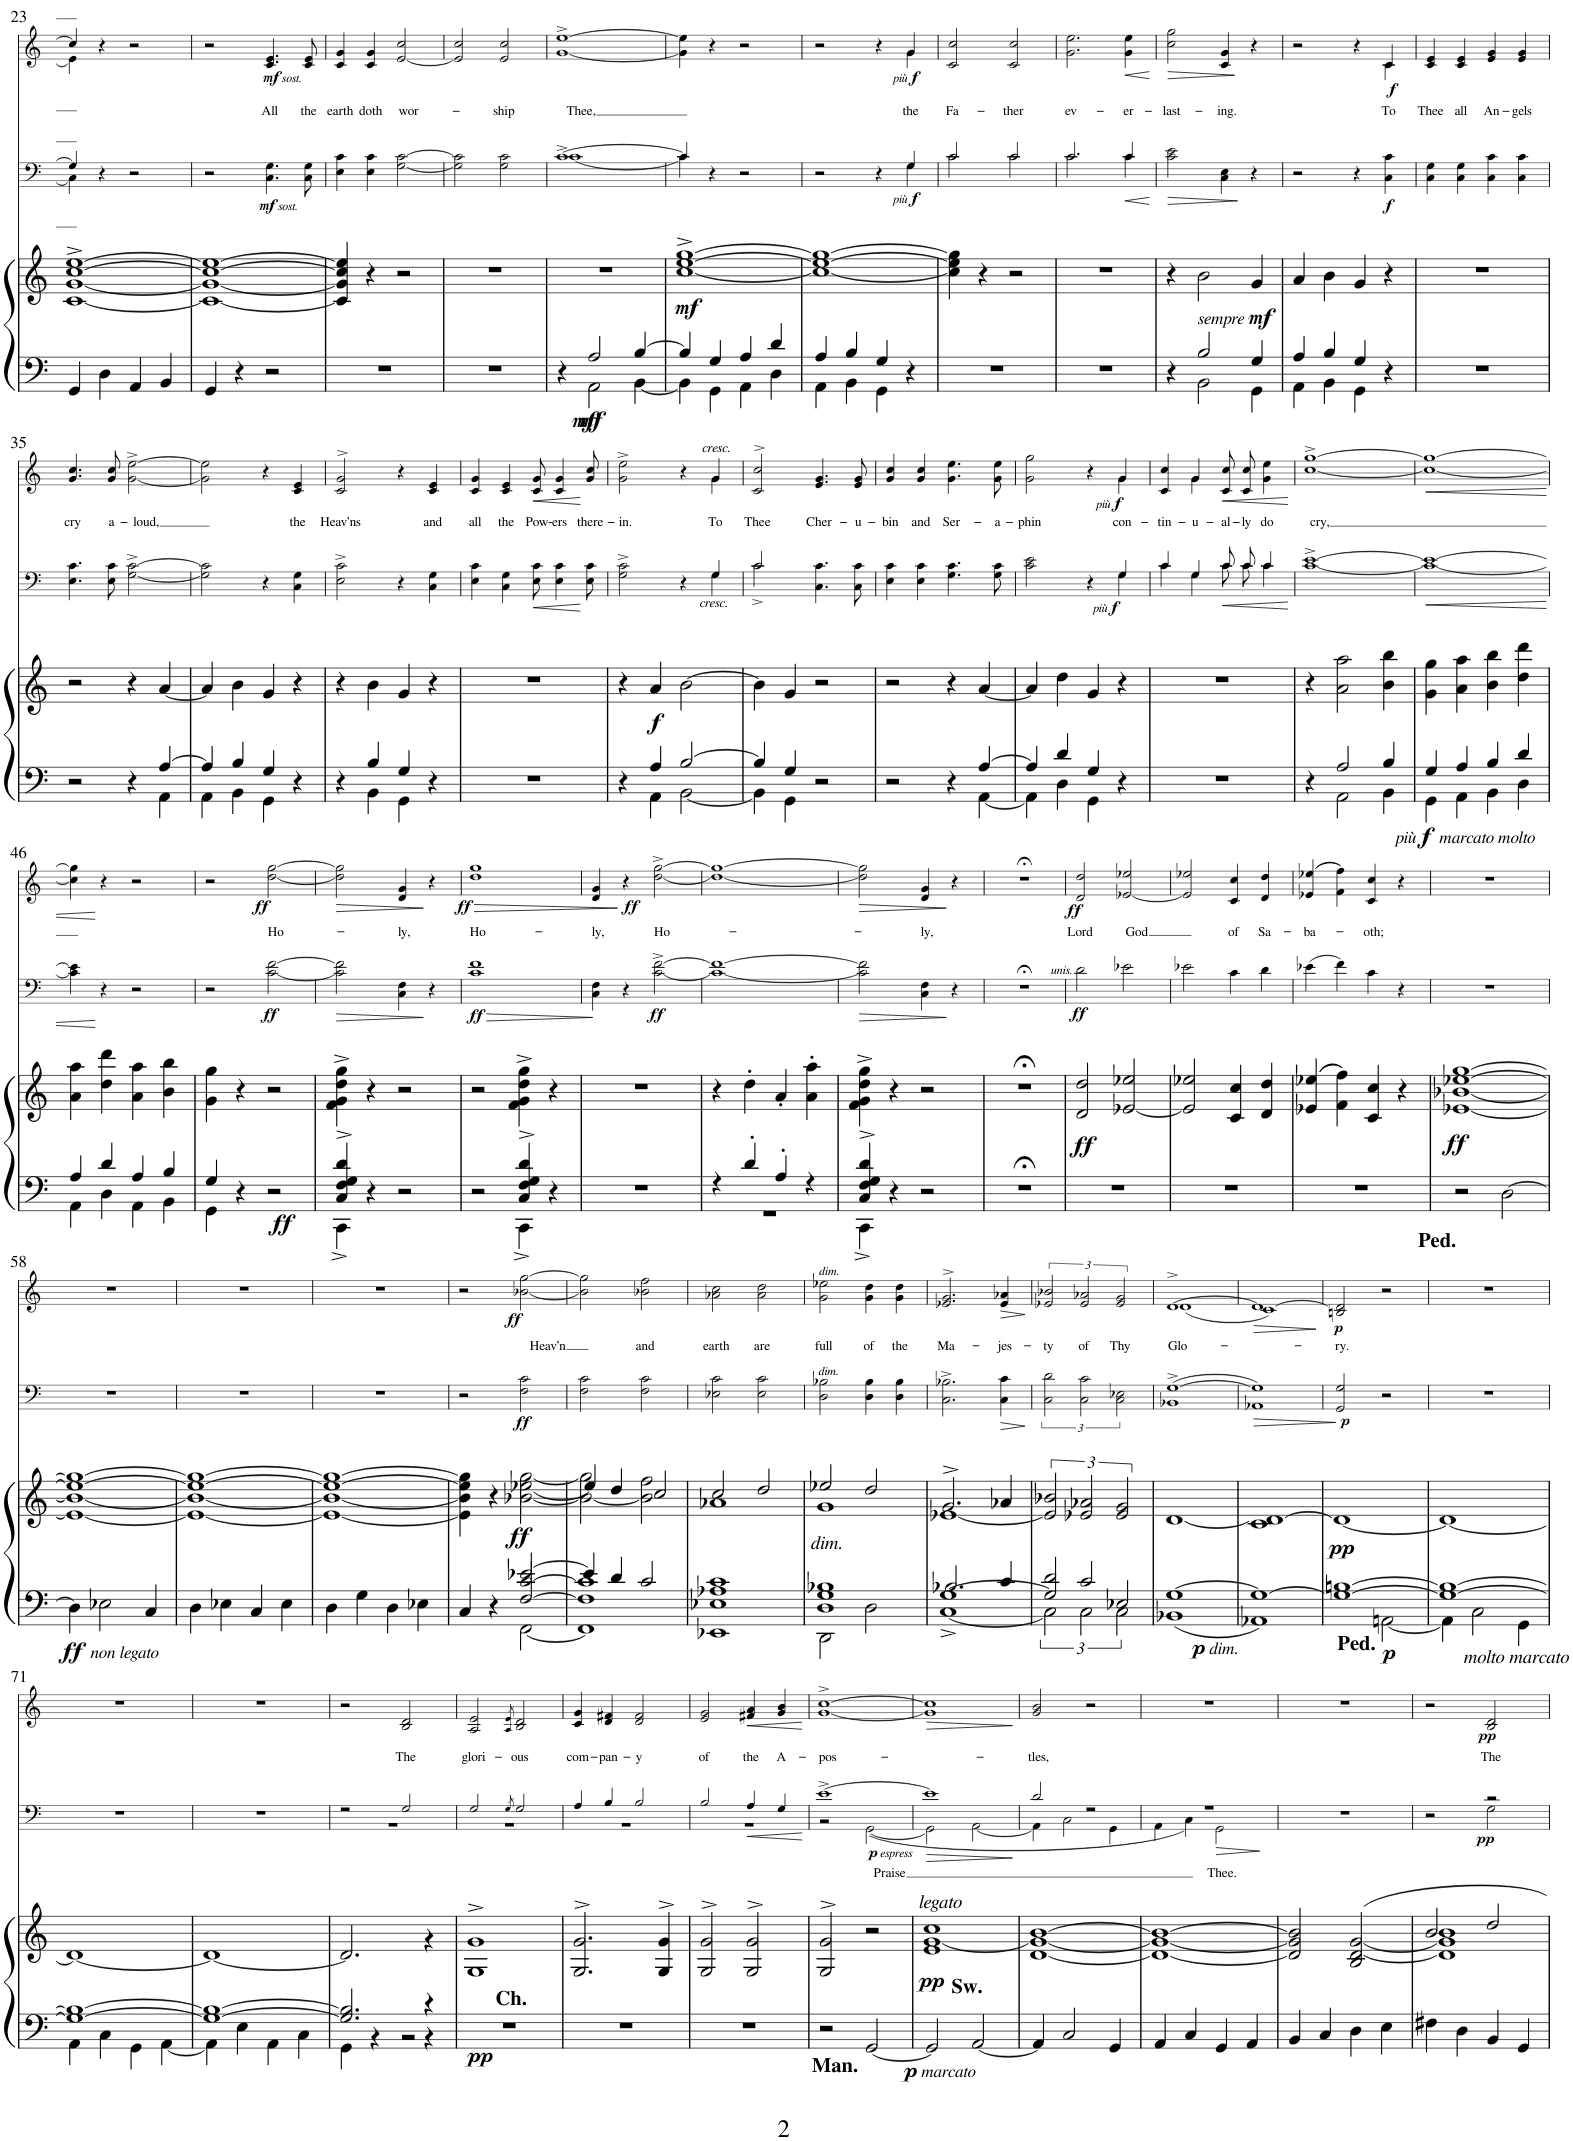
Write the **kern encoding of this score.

**kern	**kern	**dynam	**kern	**text	**dynam	**kern	**text	**dynam
*part3	*part3	*part3	*part2	*part2	*part2	*part1	*part1	*part1
*staff4	*staff3	*staff3/4	*staff2	*staff2	*staff2	*staff1	*staff1	*staff1
*I"Organ	*	*	*I"T. B.	*	*	*I"S. A.	*	*
!!LO:PB:g=z
*clefF4	*clefG2	*	*clefF4	*	*	*clefG2	*	*
*k[]	*k[]	*	*k[]	*	*	*k[]	*	*
*M2/2	*M2/2	*	*M2/2	*	*	*M2/2	*	*
*met(c|)	*met(c|)	*	*met(c|)	*	*	*met(c|)	*	*
=23	=23	=23	=23	=23	=23	=23	=23	=23
*	*	*	*^	*	*	*^	*	*
4GG/	[1c^> [1g^> [1cc^> [1ee^>	.	4G/]	4C\]	.	.	4cc/]	4e\]	.	.
4D\	.	.	4r	4ryy	.	.	4r	4ryy	.	.
4AA/	.	.	2r	2ryy	.	.	2r	2ryy	.	.
4BB/	.	.	.	.	.	.	.	.	.	.
*	*	*	*v	*v	*	*	*	*	*	*
*	*	*	*	*	*	*v	*v	*	*
=24	=24	=24	=24	=24	=24	=24	=24	=24
4GG/	1c_ 1g_ 1cc_ 1ee_	.	2r	.	.	2r	.	.
4r	.	.	.	.	.	.	.	.
!	!	!	!	!	!LO:DY:b	!	!LO:LY:b	!
!	!	!	!	!	!LO:DY:n=1:b	!	!	!LO:DY:b
!	!	!	!	!	!	!	!	!LO:DY:n=1:b
2r	.	.	4.C\ 4.G\	.	mf other-dynamics	4.c/ 4.e/	All	mf other-dynamics
!	!	!	!	!	!	!	!LO:LY:b	!
.	.	.	8C\ 8G\	.	.	8c/ 8e/	the	.
=25	=25	=25	=25	=25	=25	=25	=25	=25
!	!	!	!	!	!	!	!LO:LY:b	!
1r	4c/] 4g/] 4cc/] 4ee/]	.	4E\ 4c\	.	.	4c/ 4g/	earth	.
!	!	!	!	!	!	!	!LO:LY:b	!
.	4r	.	4E\ 4c\	.	.	4c/ 4g/	doth	.
!	!	!	!	!	!	!	!LO:LY:b	!
.	2r	.	[2G\ [2c\	.	.	[2e/ 2cc/	wor-	.
=26	=26	=26	=26	=26	=26	=26	=26	=26
1r	1r	.	2G\] 2c\]	.	.	2e/] 2cc/	.	.
!	!	!	!	!	!	!	!LO:LY:b	!
.	.	.	2G\ 2c\	.	.	2e/ 2cc/	-ship	.
=27	=27	=27	=27	=27	=27	=27	=27	=27
*^	*	*	*^	*	*	*	*	*
!	!	!	!	!	!	!	!	!	!LO:LY:b	!
4r	4ryy	1r	.	[1c^	[1c	.	.	[1g^ [1ee^	Thee,	.
!	!	!	!LO:DY:b=2	!	!	!	!	!	!	!
!	!	!	!LO:DY:n=1:b=2	!	!	!	!	!	!	!
2A/	2AA\	.	mf mf	.	.	.	.	.	.	.
[4B/	[4BB\	.	.	.	.	.	.	.	.	.
=28	=28	=28	=28	=28	=28	=28	=28	=28	=28	=28
!	!	!	!LO:DY:b	!	!	!	!	!	!	!
4B/]	4BB\]	[1cc^ [1ee^ [1gg^	mf	4c/]	4c\]	.	.	4g\] 4ee\]	.	.
4G/	4GG\	.	.	4r	4ryy	.	.	4r	.	.
4A/	4AA\	.	.	2r	2ryy	.	.	2r	.	.
4d/	4D\	.	.	.	.	.	.	.	.	.
=29	=29	=29	=29	=29	=29	=29	=29	=29	=29	=29
*	*	*	*	*	*	*	*	*^	*	*
4A/	4AA\	1cc_ 1ee_ 1gg_	.	2r	2ryy	.	.	2r	2ryy	.	.
4B/	4BB\	.	.	.	.	.	.	.	.	.	.
4G/	4GG\	.	.	4r	4ryy	.	.	4r	4ryy	.	.
!	!	!	!	!	!	!	!LO:DY:b	!	!	!LO:LY:b	!
!	!	!	!	!	!	!	!LO:DY:n=1:b	!	!	!	!LO:DY:b
!	!	!	!	!	!	!	!	!	!	!	!LO:DY:n=1:b
4r	4ryy	.	.	4G/	4G\	.	other-dynamics f	4g/	4g\	the	other-dynamics f
=30	=30	=30	=30	=30	=30	=30	=30	=30	=30	=30	=30
!	!	!	!	!	!	!	!	!	!	!LO:LY:b	!
*v	*v	*	*	*	*	*	*	*v	*v	*	*
1r	4cc\] 4ee\] 4gg\]	.	2c/	2c\	.	.	2c/ 2cc/	Fa-	.
.	4r	.	.	.	.	.	.	.	.
!	!	!	!	!	!	!	!	!LO:LY:b	!
.	2r	.	2c/	2c\	.	.	2c/ 2cc/	-ther	.
=31	=31	=31	=31	=31	=31	=31	=31	=31	=31
!	!	!	!	!	!	!	!	!LO:LY:b	!
1r	1r	.	2.c/	2.c\	.	.	2.g\ 2.ee\	ev-	.
!	!	!	!	!	!	!LO:HP:b	!	!LO:LY:b	!LO:HP:b
.	.	.	4c/	4c\	.	<	4g\ 4ee\	-er-	<
*	*	*	*v	*v	*	*	*	*	*
.	.	.	.	.	.	.	.	[
=32	=32	=32	=32	=32	=32	=32	=32	=32
*^	*	*	*	*	*	*	*	*
!	!	!	!	!	!	!LO:HP:b	!	!LO:LY:b	!LO:HP:b
4r	4ryy	4r	.	2c\ 2e\	.	>	2cc\ 2gg\	-last-	>
2B/	2BB\	2b\	.	.	.	.	.	.	.
!	!	!	!	!	!	!	!	!LO:LY:b	!
.	.	.	.	4C\ 4E\	.	.	4c/ 4g/	-ing.	.
!	!	!	!LO:DY:b	!	!	!	!	!	!
!	!	!	!LO:DY:n=1:b	!	!	!	!	!	!
4G/	4GG\	4g/	other-dynamics mf	4r	.	.	4r	.	]
*v	*v	*	*	*	*	*	*	*	*
.	.	.	.	.	[	.	.	.
=33	=33	=33	=33	=33	=33	=33	=33	=33
*^	*	*	*	*	*	*^	*	*
4A/	4AA\	4a/	.	2r	.	.	2r	2ryy	.	.
4B/	4BB\	4b\	.	.	.	.	.	.	.	.
4G/	4GG\	4g/	.	4r	.	.	4r	4ryy	.	.
!	!	!	!	!	!	!LO:DY:b	!	!	!LO:LY:b	!LO:DY:b
4r	4ryy	4r	.	4C\ 4c\	.	f	4c/	4c\	To	f
=34	=34	=34	=34	=34	=34	=34	=34	=34	=34	=34
!	!	!	!	!	!	!	!	!	!LO:LY:b	!
*v	*v	*	*	*	*	*	*v	*v	*	*
1r	1r	.	4C\ 4G\	.	.	4c/ 4e/	Thee	.
!	!	!	!	!	!	!	!LO:LY:b	!
.	.	.	4C\ 4G\	.	.	4c/ 4e/	all	.
!	!	!	!	!	!	!	!LO:LY:b	!
.	.	.	4C\ 4c\	.	.	4e/ 4g/	An-	.
!	!	!	!	!	!	!	!LO:LY:b	!
.	.	.	4C\ 4c\	.	.	4e/ 4g/	-gels	.
!!LO:LB:g=z
=35	=35	=35	=35	=35	=35	=35	=35	=35
*^	*	*	*	*	*	*	*	*
!	!	!	!	!	!	!	!	!LO:LY:b	!
2r	2ryy	2r	.	4.E\ 4.c\	.	.	4.g/ 4.cc/	cry	.
!	!	!	!	!	!	!	!	!LO:LY:b	!
.	.	.	.	8E\ 8c\	.	.	8g/ 8cc/	a-	.
!	!	!	!	!	!	!	!	!LO:LY:b	!
4r	4ryy	4r	.	[2G\^ [2c\^	.	.	[2g\^ [2ee\^	-loud,	.
[4A/	4AA\	[4a/	.	.	.	.	.	.	.
=36	=36	=36	=36	=36	=36	=36	=36	=36	=36
4A/]	4AA\	4a/]	.	2G\] 2c\]	.	.	2g\] 2ee\]	.	.
4B/	4BB\	4b\	.	.	.	.	.	.	.
4G/	4GG\	4g/	.	4r	.	.	4r	.	.
!	!	!	!	!	!	!	!	!LO:LY:b	!
4r	4ryy	4r	.	4C\ 4G\	.	.	4c/ 4e/	the	.
=37	=37	=37	=37	=37	=37	=37	=37	=37	=37
!	!	!	!	!	!	!	!	!LO:LY:b	!
4r	4ryy	4r	.	2E\^ 2c\^	.	.	2c/^> 2g/^>	Heav’ns	.
4B/	4BB\	4b\	.	.	.	.	.	.	.
4G/	4GG\	4g/	.	4r	.	.	4r	.	.
!	!	!	!	!	!	!	!	!LO:LY:b	!
4r	4ryy	4r	.	4C\ 4G\	.	.	4c/ 4e/	and	.
=38	=38	=38	=38	=38	=38	=38	=38	=38	=38
!	!	!	!	!	!	!	!	!LO:LY:b	!
*v	*v	*	*	*	*	*	*	*	*
1r	1r	.	4E\ 4c\	.	.	4c/ 4g/	all	.
!	!	!	!	!	!	!	!LO:LY:b	!
.	.	.	4C\ 4G\	.	.	4c/ 4e/	the	.
!	!	!	!	!	!LO:HP:b	!	!LO:LY:b	!LO:HP:b
.	.	.	8E\ 8c\	.	<	8c/ 8g/	Pow-	<
!	!	!	!	!	!	!	!LO:LY:b	!
.	.	.	4E\ 4c\	.	.	4c/ 4g/	-ers	.
!	!	!	!	!	!	!	!LO:LY:b	!
.	.	.	8E\ 8c\	.	]	8g/ 8cc/	there-	[
=39	=39	=39	=39	=39	=39	=39	=39	=39
*^	*	*	*^	*	*	*	*	*
!	!	!	!	!	!	!	!	!	!LO:LY:b	!
*	*	*	*	*	*	*	*	*^	*	*
4r	4ryy	4r	.	2G\^> 2c\^>	2ryy	.	.	2g\^> 2ee\^>	2ryy	-in.	.
!	!	!	!LO:DY:b	!	!	!	!	!	!	!	!
4A/	4AA\	4a/	f	.	.	.	.	.	.	.	.
[2B/	[2BB\	[2b\	.	4r	4ryy	.	.	4r	4ryy	.	.
!	!	!	!	!	!	!	!	!LO:TX:a:i:t=cresc.	!	!	!
!	!	!	!	!LO:TX:b:i:t=cresc.	!	!	!	!	!	!	!
!	!	!	!	!	!	!	!	!	!	!LO:LY:b	!
.	.	.	.	4G/	4G\	.	.	4g/	4g\	To	.
=40	=40	=40	=40	=40	=40	=40	=40	=40	=40	=40	=40
!	!	!	!	!	!	!	!	!	!	!LO:LY:b	!
*	*	*	*	*	*	*	*	*v	*v	*	*
4B/]	4BB\]	4b\]	.	2c^</	2c\	.	.	2c/^> 2cc/^>	Thee	.
4G/	4GG\	4g/	.	.	.	.	.	.	.	.
!	!	!	!	!	!	!	!	!	!LO:LY:b	!
2r	2ryy	2r	.	4.C\ 4.c\	2ryy	.	.	4.e/ 4.g/	Cher-	.
!	!	!	!	!	!	!	!	!	!LO:LY:b	!
.	.	.	.	8C\ 8c\	.	.	.	8e/ 8g/	-u-	.
*	*	*	*	*v	*v	*	*	*	*	*
=41	=41	=41	=41	=41	=41	=41	=41	=41	=41
!	!	!	!	!	!	!	!	!LO:LY:b	!
2r	2.ryy	2r	.	4E\ 4c\	.	.	4g/ 4cc/	-bin	.
!	!	!	!	!	!	!	!	!LO:LY:b	!
.	.	.	.	4E\ 4c\	.	.	4g/ 4cc/	and	.
!	!	!	!	!	!	!	!	!LO:LY:b	!
4r	.	4r	.	4.G\ 4.c\	.	.	4.g\ 4.ee\	Ser-	.
[4A/	[4AA\	[4a/	.	.	.	.	.	.	.
!	!	!	!	!	!	!	!	!LO:LY:b	!
.	.	.	.	8G\ 8c\	.	.	8g\ 8ee\	-a-	.
=42	=42	=42	=42	=42	=42	=42	=42	=42	=42
*	*	*	*	*^	*	*	*	*	*
!	!	!	!	!	!	!	!	!	!LO:LY:b	!
*	*	*	*	*	*	*	*	*^	*	*
4A/]	4AA\]	4a/]	.	2c\ 2e\	2ryy	.	.	2g\ 2gg\	2ryy	-phin	.
4d/	4D\	4dd\	.	.	.	.	.	.	.	.	.
4G/	4GG\	4g/	.	4r	4ryy	.	.	4r	4ryy	.	.
!	!	!	!	!	!	!	!LO:DY:b	!	!	!LO:LY:b	!
!	!	!	!	!	!	!	!LO:DY:n=1:b	!	!	!	!LO:DY:b
!	!	!	!	!	!	!	!	!	!	!	!LO:DY:n=1:b
4r	4ryy	4r	.	4G/	4G\	.	other-dynamics f	4g/	4g\	con-	other-dynamics f
=43	=43	=43	=43	=43	=43	=43	=43	=43	=43	=43	=43
!	!	!	!	!	!	!	!	!	!	!LO:LY:b	!
*v	*v	*	*	*	*	*	*	*	*	*	*
1r	1r	.	4c/	4c\	.	.	4c/ 4cc/	4ryy	-tin-	.
!	!	!	!	!	!	!	!	!	!LO:LY:b	!
.	.	.	4G/	4G\	.	.	4g/	4g\	-u-	.
!	!	!	!	!	!	!LO:HP:b	!	!	!LO:LY:b	!LO:HP:b
.	.	.	8c/L	8c\L	.	<	8c/ 8cc/L	2ryy	-al-	<
!	!	!	!	!	!	!	!	!	!LO:LY:b	!
.	.	.	8c/J	8c\J	.	.	8c/ 8cc/J	.	-ly	.
!	!	!	!	!	!	!	!	!	!LO:LY:b	!
.	.	.	4c/	4c\	.	.	4g\ 4ee\	.	do	.
*	*	*	*v	*v	*	*	*	*	*	*
*	*	*	*	*	*	*v	*v	*	*
.	.	.	.	.	[	.	.	[
=44	=44	=44	=44	=44	=44	=44	=44	=44
*^	*	*	*	*	*	*	*	*
!	!	!	!	!	!	!	!	!LO:LY:b	!
4r	4ryy	4r	.	[1c^ [1e^	.	.	[1cc^ [1gg^	cry,	.
2A/	2AA\	2a\ 2aa\	.	.	.	.	.	.	.
4B/	4BB\	4b\ 4bb\	.	.	.	.	.	.	.
=45	=45	=45	=45	=45	=45	=45	=45	=45	=45
!	!	!	!LO:DY:b=2	!	!	!LO:HP:b	!	!	!LO:HP:b
!	!	!	!LO:DY:n=1:b=2	!	!	!	!	!	!
!	!	!	!LO:DY:n=2:b=2	!	!	!	!	!	!
4G/	4GG\	4g\ 4gg\	other-dynamics f other-dynamics	1c_ 1e_	.	<	1cc_ 1gg_	.	<
4A/	4AA\	4a\ 4aa\	.	.	.	.	.	.	.
4B/	4BB\	4b\ 4bb\	.	.	.	.	.	.	.
4d/	4D\	4dd\ 4ddd\	.	.	.	.	.	.	.
!!LO:LB:g=z
=46	=46	=46	=46	=46	=46	=46	=46	=46	=46
4A/	4AA\	4a\ 4aa\	.	4c\] 4e\]	.	.	4cc\] 4gg\]	.	.
4d/	4D\	4dd\ 4ddd\	.	4r	.	[	4r	.	[
4A/	4AA\	4a\ 4aa\	.	2r	.	.	2r	.	.
4B/	4BB\	4b\ 4bb\	.	.	.	.	.	.	.
=47	=47	=47	=47	=47	=47	=47	=47	=47	=47
4G/	4GG\	4g\ 4gg\	.	2r	.	.	2r	.	.
4r	4ryy	4r	.	.	.	.	.	.	.
!	!	!	!LO:DY:b=2	!	!	!LO:DY:b	!	!LO:LY:b	!LO:DY:b
2r	2ryy	2r	ff	[2c\ [2f\	.	ff	[2dd\ [2gg\	Ho-	ff
=48	=48	=48	=48	=48	=48	=48	=48	=48	=48
!	!	!	!	!	!	!LO:HP:b	!	!	!LO:HP:b
4C/^ 4F/^ 4G/^ 4d/^	4CC^\	4f\^ 4g\^ 4dd\^ 4gg\^	.	2c\] 2f\]	.	>	2dd\] 2gg\]	.	>
4r	4ryy	4r	.	.	.	.	.	.	.
!	!	!	!	!	!	!	!	!LO:LY:b	!
2r	2ryy	2r	.	4C\ 4F\	.	.	4d/ 4g/	-ly,	.
.	.	.	.	4r	.	[	4r	.	]
=49	=49	=49	=49	=49	=49	=49	=49	=49	=49
!	!	!	!	!	!	!LO:HP:b	!	!LO:LY:b	!LO:HP:b
!	!	!	!	!	!	!LO:DY:n=1:b	!	!	!LO:DY:n=1:b
2r	2ryy	2r	.	1c 1f	.	> ff	1dd 1gg	Ho-	> ff
4C/^ 4F/^ 4G/^ 4d/^	4CC^\	4f\^ 4g\^ 4dd\^ 4gg\^	.	.	.	.	.	.	.
4r	4ryy	4r	.	.	.	.	.	.	.
=50	=50	=50	=50	=50	=50	=50	=50	=50	=50
!	!	!	!	!	!	!	!	!LO:LY:b	!
*v	*v	*	*	*	*	*	*	*	*
1r	1r	.	4C\ 4F\	.	.	4d/ 4g/	-ly,	.
!	!	!	!	!	!	!	!	!LO:DY:n=1:b
.	.	.	4r	.	]	4r	.	] ff
!	!	!	!	!	!LO:DY:b	!	!LO:LY:b	!
.	.	.	[2c\^ [2f\^	.	ff	[2dd\^ [2gg\^	Ho-	.
=51	=51	=51	=51	=51	=51	=51	=51	=51
*^	*	*	*	*	*	*	*	*
4r	1r	4r	.	1c_ 1f_	.	.	1dd_ 1gg_	.	.
4d'/	.	4dd'\	.	.	.	.	.	.	.
4A'/	.	4a'/	.	.	.	.	.	.	.
4r	.	4a\' 4aa\'	.	.	.	.	.	.	.
=52	=52	=52	=52	=52	=52	=52	=52	=52	=52
!	!	!	!	!	!	!LO:HP:b	!	!	!LO:HP:b
4C/^ 4F/^ 4G/^ 4d/^	4CC^\	4f\^ 4g\^ 4dd\^ 4gg\^	.	2c\] 2f\]	.	>	2dd\] 2gg\]	.	>
4r	4ryy	4r	.	.	.	.	.	.	.
!	!	!	!	!	!	!	!	!LO:LY:b	!
2r	2ryy	2r	.	4C\ 4F\	.	.	4d/ 4g/	-ly,	.
.	.	.	.	4r	.	]	4r	.	]
*v	*v	*	*	*	*	*	*	*	*
=53	=53	=53	=53	=53	=53	=53	=53	=53
1r;<	1r;<	.	1r;<	.	.	1r;<	.	.
=54	=54	=54	=54	=54	=54	=54	=54	=54
!	!	!	!LO:TX:a:i:t=unis.	!	!	!	!	!
!	!	!LO:DY:b	!	!	!LO:DY:b	!	!LO:LY:b	!LO:DY:b
1r	2d/ 2dd/	ff	2d\	.	ff	2d/ 2dd/	Lord	ff
!	!	!	!	!	!	!	!LO:LY:b	!
.	[2e-X/ 2ee-X/	.	2e-X\	.	.	[2e-X/ 2ee-X/	God	.
=55	=55	=55	=55	=55	=55	=55	=55	=55
1r	2e-/] 2ee-X/	.	2e-X\	.	.	2e-/] 2ee-X/	.	.
!	!	!	!	!	!	!	!LO:LY:b	!
.	4c/ 4cc/	.	4c\	.	.	4c/ 4cc/	of	.
!	!	!	!	!	!	!	!LO:LY:b	!
.	4d/ 4dd/	.	4d\	.	.	4d/ 4dd/	Sa-	.
=56	=56	=56	=56	=56	=56	=56	=56	=56
!	!	!	!	!	!	!	!LO:LY:b	!
1r	((4e-X/ 4ee-X/	.	(4e-X\	.	.	((4e-X/ 4ee-X/	-ba-	.
.	4f\ 4ff\))	.	4f\)	.	.	4f\ 4ff\))	.	.
!	!	!	!	!	!	!	!LO:LY:b	!
.	4c/ 4cc/	.	4c\	.	.	4c/ 4cc/	-oth;	.
.	4r	.	4r	.	.	4r	.	.
=57	=57	=57	=57	=57	=57	=57	=57	=57
!LO:TX:b:B:t=Ped.	!	!	!	!	!	!	!	!
!	!	!LO:DY:b	!	!	!	!	!	!
2r	[1e-X [1b-X [1ee-X [1gg	ff	1r	.	.	1r	.	.
[2D\	.	.	.	.	.	.	.	.
!!LO:LB:g=z
=58	=58	=58	=58	=58	=58	=58	=58	=58
!	!	!LO:DY:b=2	!	!	!	!	!	!
!	!	!LO:DY:n=1:b=2	!	!	!	!	!	!
4D\]	1e-_ 1b-_ 1ee-_ 1gg_	ff other-dynamics	1r	.	.	1r	.	.
2E-X\	.	.	.	.	.	.	.	.
4C/	.	.	.	.	.	.	.	.
=59	=59	=59	=59	=59	=59	=59	=59	=59
4D\	1e-_ 1b-_ 1ee-_ 1gg_	.	1r	.	.	1r	.	.
4E-X\	.	.	.	.	.	.	.	.
4C/	.	.	.	.	.	.	.	.
4E-\	.	.	.	.	.	.	.	.
=60	=60	=60	=60	=60	=60	=60	=60	=60
4D\	1e-_ 1b-_ 1ee-_ 1gg_	.	1r	.	.	1r	.	.
4G\	.	.	.	.	.	.	.	.
4D\	.	.	.	.	.	.	.	.
4E-X\	.	.	.	.	.	.	.	.
=61	=61	=61	=61	=61	=61	=61	=61	=61
*^	*^	*	*	*	*	*	*	*
*	*^	*	*	*	*	*	*	*	*	*
4C/	2ryy	2ryy	4e-\] 4b-\] 4ee-\] 4gg\]	2ryy	.	2r	.	.	2r	.	.
4r	.	.	4r	.	.	.	.	.	.	.	.
!	!	!	!	!	!LO:DY:b	!	!	!LO:DY:b	!	!LO:LY:b	!LO:DY:b
[2e-X/	[2FF\	[2F/ [2c/	[2b-X\ [2gg\	[2ee-X\	ff	2F\ 2c\	.	ff	[2b-X\ [2gg\	Heav’n	ff
=62	=62	=62	=62	=62	=62	=62	=62	=62	=62	=62	=62
4e-/]	1FF]	1F] 1c]	2b-\_ 2gg\]	4ee-/]	.	2F\ 2c\	.	.	2b-\] 2gg\]	.	.
4d/	.	.	.	4dd/	.	.	.	.	.	.	.
!	!	!	!	!	!	!	!	!	!	!LO:LY:b	!
2c/	.	.	2b-\] 2ff\	2cc/	.	2F\ 2c\	.	.	2b-X\ 2ff\	and	.
*	*v	*v	*	*	*	*	*	*	*	*	*
=63	=63	=63	=63	=63	=63	=63	=63	=63	=63	=63
!	!	!	!	!	!	!	!	!	!LO:LY:b	!
1E-X 1A-X 1c	1EE-X	2cc/	1a-X	.	2E-X\ 2c\	.	.	2a-X\ 2cc\	earth	.
!	!	!	!	!	!	!	!	!	!LO:LY:b	!
.	.	2dd/	.	.	2E-\ 2c\	.	.	2a-\ 2dd\	are	.
=64	=64	=64	=64	=64	=64	=64	=64	=64	=64	=64
!	!	!	!	!	!	!	!	!LO:TX:a:i:t=dim.	!	!
!	!	!	!	!	!LO:TX:a:i:t=dim.	!	!	!	!	!
!	!	!LO:TX:b:i:t=dim.	!	!	!	!	!	!	!	!
!	!	!	!	!	!	!	!	!	!LO:LY:b	!
1D 1G 1B-X	2DD\	2ee-X/	1g	.	2D\ 2B-X\	.	.	2g\ 2ee-X\	full	.
!	!	!	!	!	!	!	!	!	!LO:LY:b	!
.	2D\	2dd/	.	.	4D\ 4B-\	.	.	4g\ 4dd\	of	.
!	!	!	!	!	!	!	!	!	!LO:LY:b	!
.	.	.	.	.	4D\ 4B-\	.	.	4g\ 4dd\	the	.
=65	=65	=65	=65	=65	=65	=65	=65	=65	=65	=65
*	*^	*	*	*	*	*	*	*	*	*
!	!	!	!	!	!	!	!	!	!	!LO:LY:b	!
2.B-X/	[1C^	[1G	2.g^/	[1e-X	.	2.C\^ 2.B-X\^	.	.	2.e-X/^> 2.g/^>	Ma-	.
!	!	!	!	!	!	!	!	!LO:HP:b	!	!LO:LY:b	!LO:HP:b
4c/	.	.	4a-X/	.	.	4C\ 4c\	.	>	4e-/ 4a-X/	-jes-	>
*v	*v	*v	*	*	*	*	*	*	*	*	*
*	*v	*v	*	*	*	*	*	*	*
.	.	.	.	.	]	.	.	]
=66	=66	=66	=66	=66	=66	=66	=66	=66
*^	*	*	*	*	*	*	*	*
*	*^	*	*	*	*	*	*	*	*
!	!	!	!	!	!	!	!	!	!LO:LY:b	!
3d/	3C\]	3G/]	3e-/] 3b-X/	.	3C\ 3d\	.	.	3e-X/ 3b-X/	-ty	.
!	!	!	!	!	!	!	!	!	!LO:LY:b	!
3c/	3C\	3ryy	3e-X/ 3a-X/	.	3C\ 3c\	.	.	3e-/ 3a-X/	of	.
!	!	!	!	!	!	!	!	!	!LO:LY:b	!
3E-X/	3C\	3ryy	3e-/ 3g/	.	3C\ 3E-X\	.	.	3e-/ 3g/	Thy	.
=67	=67	=67	=67	=67	=67	=67	=67	=67	=67	=67
!	!	!	!	!LO:DY:b=2	!	!	!	!	!LO:LY:b	!
*	*	*	*	*	*	*	*	*^	*	*
!	!	!	!	!LO:DY:n=1:b=2	!	!	!	!	!	!	!
*	*v	*v	*	*	*	*	*	*	*	*	*
[1G	1BB-X	[1d	p other-dynamics	(1BB-X^ [1G^	.	.	[1d^	(1d	Glo-	.
=68	=68	=68	=68	=68	=68	=68	=68	=68	=68	=68
!	!	!	!	!	!	!LO:HP:b	!	!	!	!LO:HP:b
1G_	1AA-X	1c 1d_	.	1AA-X 1G])	.	>	1d_	1c)	.	>
*v	*v	*	*	*	*	*	*v	*v	*	*
.	.	.	.	.	]	.	.	]
=69	=69	=69	=69	=69	=69	=69	=69	=69
*^	*	*	*	*	*	*	*	*
!	!	!	!LO:DY:b	!	!	!LO:DY:b	!	!LO:LY:b	!LO:DY:b
1G_ [1Bn	2ryy	1d_	pp	2GG/ 2G/	.	p	2Bn/ 2d/]	-ry.	p
!	!LO:TX:b:B:t=Ped.	!	!	!	!	!	!	!	!
!	!	!	!LO:DY:b=2	!	!	!	!	!	!
.	[2AAn\	.	p	2r	.	.	2r	.	.
=70	=70	=70	=70	=70	=70	=70	=70	=70	=70
*	*	*^	*	*	*	*	*	*	*
1G_ 1B_	4AA\]	1ryy	1d_	.	1r	.	.	1r	.	.
.	2C\	.	.	.	.	.	.	.	.	.
!	!LO:TX:b:i:t=molto marcato	!	!	!	!	!	!	!	!	!
.	4GG\	.	.	.	.	.	.	.	.	.
!!LO:LB:g=z
=71	=71	=71	=71	=71	=71	=71	=71	=71	=71	=71
1G_ 1B_	4AA\	1ryy	1d_	.	1r	.	.	1r	.	.
.	4C\	.	.	.	.	.	.	.	.	.
.	4GG\	.	.	.	.	.	.	.	.	.
.	[4AA\	.	.	.	.	.	.	.	.	.
=72	=72	=72	=72	=72	=72	=72	=72	=72	=72	=72
1G_ 1B_	4AA\]	1ryy	1d_	.	1r	.	.	1r	.	.
.	4E\	.	.	.	.	.	.	.	.	.
.	4AA\	.	.	.	.	.	.	.	.	.
.	4C\	.	.	.	.	.	.	.	.	.
=73	=73	=73	=73	=73	=73	=73	=73	=73	=73	=73
*	*^	*	*	*	*^	*	*	*	*	*
2.G/] 2.B/]	4GG\	2.ryy	1ryy	2.d/]	.	2r	1r	.	.	2r	.	.
.	4r	.	.	.	.	.	.	.	.	.	.	.
!	!	!	!	!	!	!	!	!	!	!	!LO:LY:b	!
.	2r	.	.	.	.	2G/	.	.	.	2B/ 2d/	The	.
4r	.	4r	.	4r	.	.	.	.	.	.	.	.
=74	=74	=74	=74	=74	=74	=74	=74	=74	=74	=74	=74	=74
!	!	!	!LO:TX:b:B:t=Ch.	!	!	!	!	!	!	!	!	!
!	!	!	!	!	!LO:DY:b=2	!	!	!	!	!	!LO:LY:b	!
*v	*v	*v	*	*	*	*	*	*	*	*	*	*
*	*v	*v	*	*	*	*	*	*	*	*
1r	1G^> 1g^>	pp	2G/	1r	.	.	2A/ 2e/	glori-	.
.	.	.	8qG/	.	.	.	8qA/ 8qe/	.	.
!	!	!	!	!	!	!	!	!LO:LY:b	!
.	.	.	2G/	.	.	.	2B/ 2d/	-ous	.
=75	=75	=75	=75	=75	=75	=75	=75	=75	=75
!	!	!	!	!	!	!	!	!LO:LY:b	!
1r	2.G/^> 2.g/^>	.	4A/	1r	.	.	4c/ 4g/	com-	.
!	!	!	!	!	!	!	!	!LO:LY:b	!
.	.	.	4B/	.	.	.	4d/ 4f#X/	-pan-	.
!	!	!	!	!	!	!	!	!LO:LY:b	!
.	.	.	2B/	.	.	.	2d/ 2f#/	-y	.
.	4G/^> 4g/^>	.	.	.	.	.	.	.	.
=76	=76	=76	=76	=76	=76	=76	=76	=76	=76
!	!	!	!	!	!	!	!	!LO:LY:b	!
1r	2G/^> 2g/^>	.	2B/	1r	.	.	2e/ 2g/	of	.
!	!	!	!	!	!	!LO:HP:b	!	!LO:LY:b	!LO:HP:b
.	2G/^> 2g/^>	.	4A/	.	.	<	4f#X/ 4a/	the	<
!	!	!	!	!	!	!	!	!LO:LY:b	!
.	.	.	4G/	.	.	.	4g/ 4b/	A-	.
*	*	*	*v	*v	*	*	*	*	*
.	.	.	.	.	]	.	.	[
=77	=77	=77	=77	=77	=77	=77	=77	=77
*	*	*	*^	*	*	*	*	*
!	!	!	!	!	!	!	!	!LO:LY:b	!
2r	2G/^> 2g/^>	.	[1e^	2r	.	.	[1g^> [1cc^>	-pos-	.
!LO:TX:b:B:t=Man.	!	!	!	!	!	!	!	!	!
!	!	!LO:DY:b=2	!	!	!LO:LY:b	!	!	!	!
!	!	!LO:DY:n=1:b=2	!	!	!	!LO:DY:b	!	!	!
!	!	!	!	!	!	!LO:DY:n=1:b	!	!	!
[2GG/	2r	p other-dynamics	.	([2GG\	Praise	p other-dynamics	.	.	.
=78	=78	=78	=78	=78	=78	=78	=78	=78	=78
!	!LO:TX:b:B:t=Sw.	!	!	!	!	!	!	!	!
!	!LO:TX:a:i:t=legato	!	!	!	!	!	!	!	!
!	!	!LO:DY:b	!	!	!	!LO:HP:b	!	!	!LO:HP:b
2GG/]	1e [1g 1cc	pp	1e]	2GG\]	.	>	1g] 1cc]	.	>
[2AA/	.	.	.	[2AA\	.	.	.	.	.
*	*	*	*v	*v	*	*	*	*	*
.	.	.	.	.	[	.	.	]
=79	=79	=79	=79	=79	=79	=79	=79	=79
*	*	*	*^	*	*	*	*	*
!	!	!	!	!	!	!	!	!LO:LY:b	!
4AA/]	[1d 1g_ [1b	.	2d/	4AA\]	.	.	2g/ 2b/	-tles,	.
2C/	.	.	.	2C\	.	.	.	.	.
.	.	.	2r	.	.	.	2r	.	.
4GG/	.	.	.	4GG\	.	.	.	.	.
=80	=80	=80	=80	=80	=80	=80	=80	=80	=80
4AA/	1d_ 1g_ 1b_	.	1r	4AA\	.	.	1r	.	.
4C/	.	.	.	4C\)	.	.	.	.	.
!	!	!	!	!	!LO:LY:b	!	!	!	!
4GG/	.	.	.	2GG\	Thee.	.	.	.	.
4AA/	.	.	.	.	.	.	.	.	.
*	*	*	*v	*v	*	*	*	*	*
.	.	.	.	.	]	.	.	.
=81	=81	=81	=81	=81	=81	=81	=81	=81
4BB/	2d/] 2g/] 2b/]	.	1r	.	.	1r	.	.
4C/	.	.	.	.	.	.	.	.
4D\	2B/ [2d/ [2g/	.	.	.	.	.	.	.
4E\	.	.	.	.	.	.	.	.
=82	=82	=82	=82	=82	=82	=82	=82	=82
*	*^	*	*^	*	*	*	*	*
4F#X\	2b/	1d] 1g] 1b	.	2r	2ryy	.	.	2r	.	.
4D\	.	.	.	.	.	.	.	.	.	.
!	!	!	!	!	!	!	!LO:DY:b	!	!LO:LY:b	!LO:DY:b
4BB/	2dd/	.	.	2r	2G\	.	pp	2B/ 2d/	The	pp
4GG/	.	.	.	.	.	.	.	.	.	.
*	*v	*v	*	*	*	*	*	*	*	*
*	*	*	*v	*v	*	*	*	*	*
=	=	=	=	=	=	=	=	=
*-	*-	*-	*-	*-	*-	*-	*-	*-
